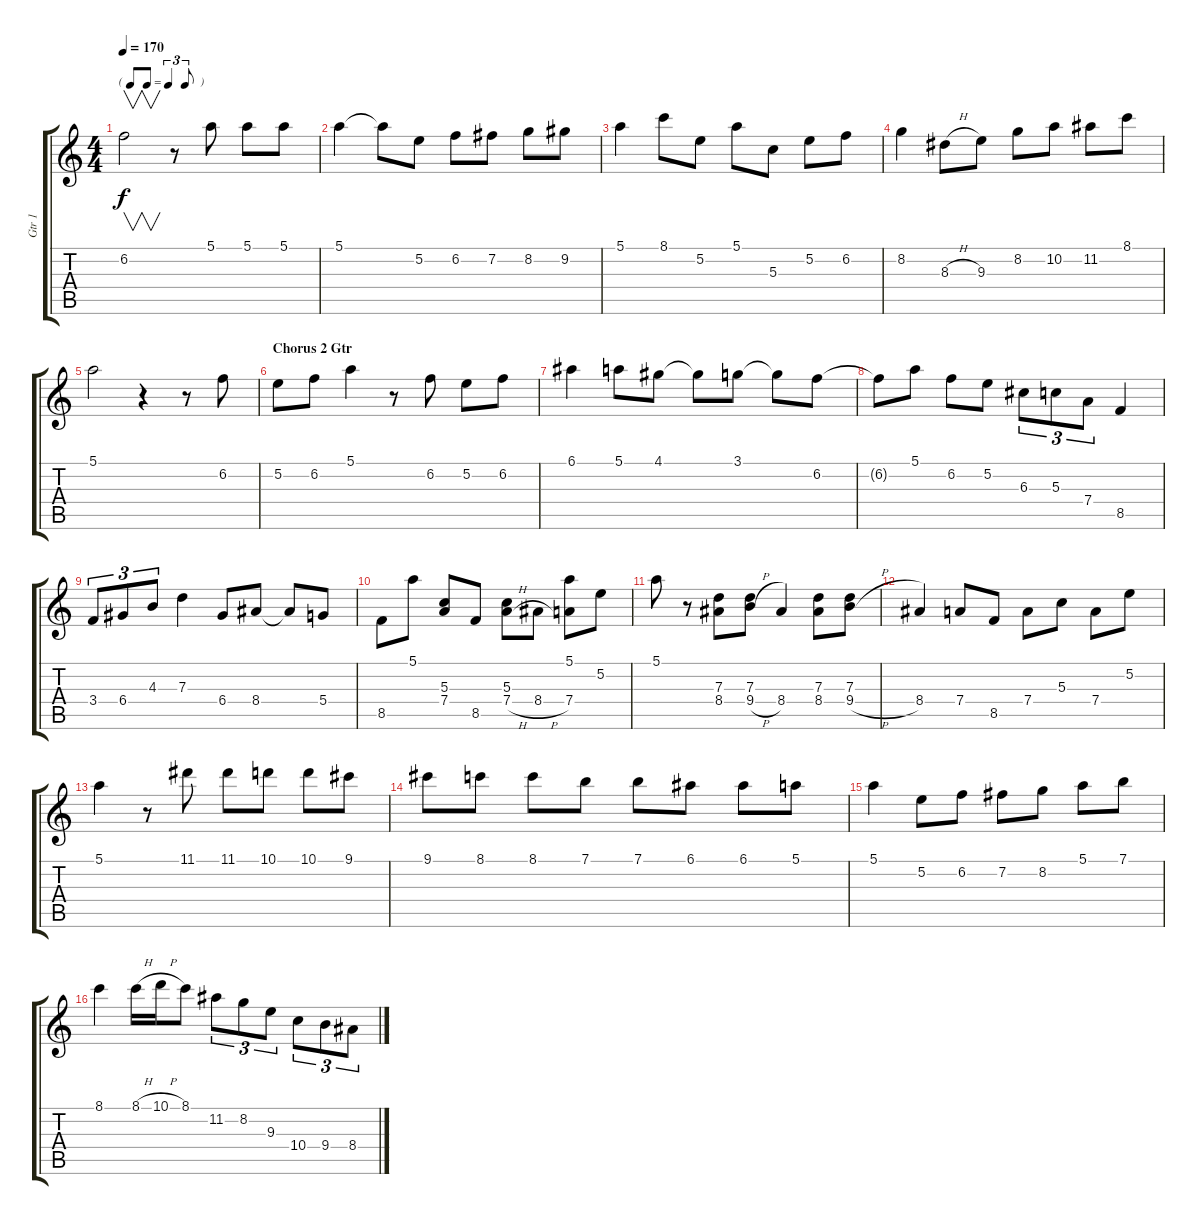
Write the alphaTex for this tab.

\track ("Gtr 1" "Gtr 1") {instrument acousticguitarsteel}
\staff {score tabs}
\tuning (E4 B3 G3 D3 A2 E2) {hide}
\ts (4 4)
\tf triplet8th
\tempo 170
\clef g2
\ks c
6.2.2{v dy f} r.8 5.1.8 5.1.8 5.1.8 |
5.1.4 5.1{t}.8 5.2.8 6.2.8 7.2.8 8.2.8 9.2.8 |
5.1.4 8.1.8 5.2.8 5.1.8 5.3.8 5.2.8 6.2.8 |
8.2.4 8.3{h}.8 9.3.8 8.2.8 10.2.8 11.2.8 8.1.8 |
5.1.2 r.4 r.8 6.2.8 |
\section ("" "Chorus 2 Gtr")
5.2.8 6.2.8 5.1.4 r.8 6.2.8 5.2.8 6.2.8 |
6.1.4 5.1.8 4.1.8 4.1{t}.8 3.1.8 3.1{t}.8 6.2.8 |
6.2{t}.8 5.1.8 6.2.8 5.2.8 6.3.8{tu (3 2)} 5.3.8{tu (3 2)} 7.4.8{tu (3 2)} 8.5.4 |
3.4.8{tu (3 2)} 6.4.8{tu (3 2)} 4.3.8{tu (3 2)} 7.3.4 6.4.8 8.4.8 8.4{t}.8 5.4.8 |
8.5.8 5.1.8 (5.3 7.4).8 8.5.8 (5.3 7.4{h}).8 8.4{h}.8 (5.1 7.4).8 5.2.8 |
5.1.8 r.8 (7.3 8.4).8 (7.3 9.4{h}).8 8.4.4 (7.3 8.4).8 (7.3 9.4{h}).8 |
8.4.4 7.4.8 8.5.8 7.4.8 5.3.8 7.4.8 5.2.8 |
5.1.4 r.8 11.1.8 11.1.8 10.1.8 10.1.8 9.1.8 |
9.1.8 8.1.8 8.1.8 7.1.8 7.1.8 6.1.8 6.1.8 5.1.8 |
5.1.4 5.2.8 6.2.8 7.2.8 8.2.8 5.1.8 7.1.8 |
8.1.4 8.1{h}.16 10.1{h}.16 8.1.8 11.2.8{tu (3 2)} 8.2.8{tu (3 2)} 9.3.8{tu (3 2)} 10.4.8{tu (3 2)} 9.4.8{tu (3 2)} 8.4.8{tu (3 2)}
